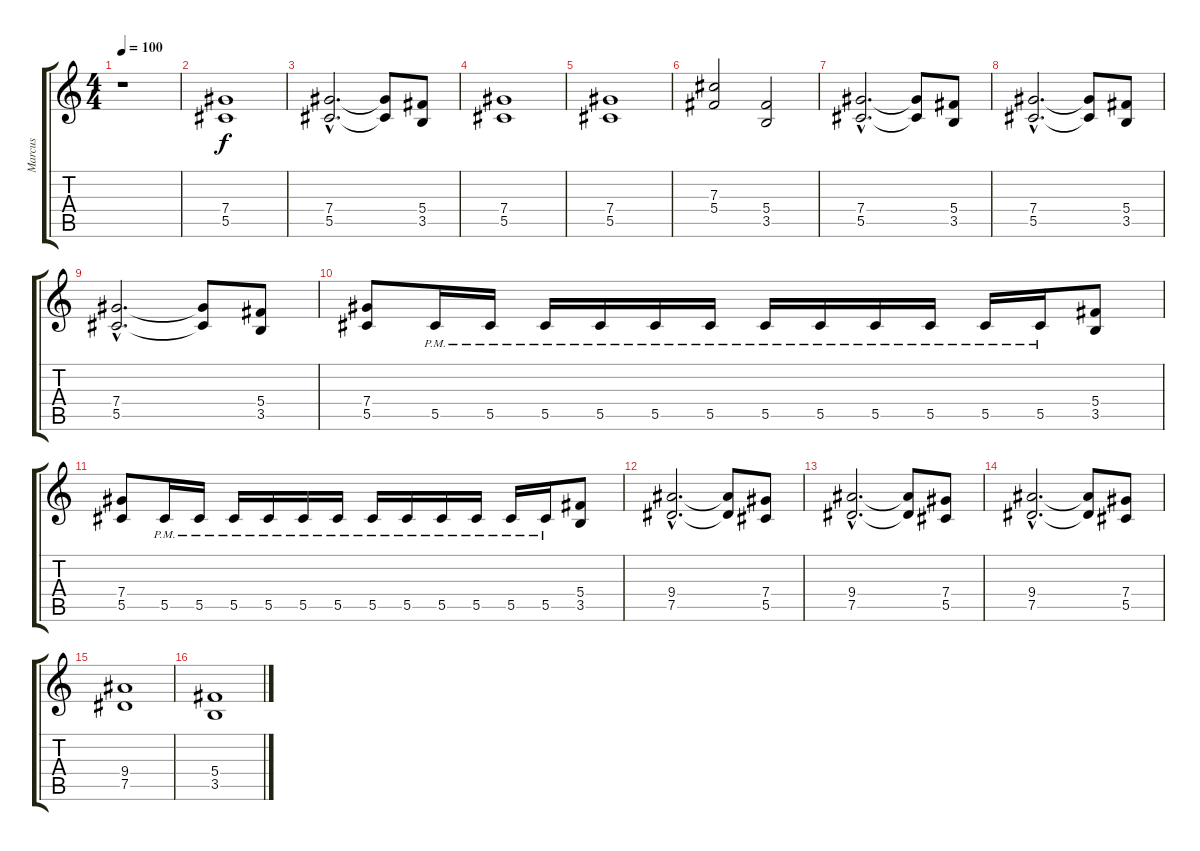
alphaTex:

\track ("Marcus" "Marcus") {instrument overdrivenguitar}
\staff {score tabs}
\tuning (Eb4 Bb3 Gb3 Db3 Ab2 Eb2) {hide}
\ts (4 4)
\tempo 100
\clef g2
\ks c
r.1{dy f instrument overdrivenguitar} |
(7.4 5.5).1 |
(7.4{hac} 5.5{hac}).2{d} (7.4{t} 5.5{t}).8 (5.4 3.5).8 |
(7.4 5.5).1 |
(7.4 5.5).1 |
(7.3 5.4).2 (5.4 3.5).2 |
(7.4{hac} 5.5{hac}).2{d} (7.4{t} 5.5{t}).8 (5.4 3.5).8 |
(7.4{hac} 5.5{hac}).2{d} (7.4{t} 5.5{t}).8 (5.4 3.5).8 |
(7.4{hac} 5.5{hac}).2{d} (7.4{t} 5.5{t}).8 (5.4 3.5).8 |
(7.4 5.5).8 5.5{pm}.16 5.5{pm}.16 5.5{pm}.16 5.5{pm}.16 5.5{pm}.16 5.5{pm}.16 5.5{pm}.16 5.5{pm}.16 5.5{pm}.16 5.5{pm}.16 5.5{pm}.16 5.5{pm}.16 (5.4 3.5).8 |
(7.4 5.5).8 5.5{pm}.16 5.5{pm}.16 5.5{pm}.16 5.5{pm}.16 5.5{pm}.16 5.5{pm}.16 5.5{pm}.16 5.5{pm}.16 5.5{pm}.16 5.5{pm}.16 5.5{pm}.16 5.5{pm}.16 (5.4 3.5).8 |
(9.4{hac} 7.5{hac}).2{d} (9.4{t} 7.5{t}).8 (7.4 5.5).8 |
(9.4{hac} 7.5{hac}).2{d} (9.4{t} 7.5{t}).8 (7.4 5.5).8 |
(9.4{hac} 7.5{hac}).2{d} (9.4{t} 7.5{t}).8 (7.4 5.5).8 |
(9.4 7.5).1 |
(5.4 3.5).1
